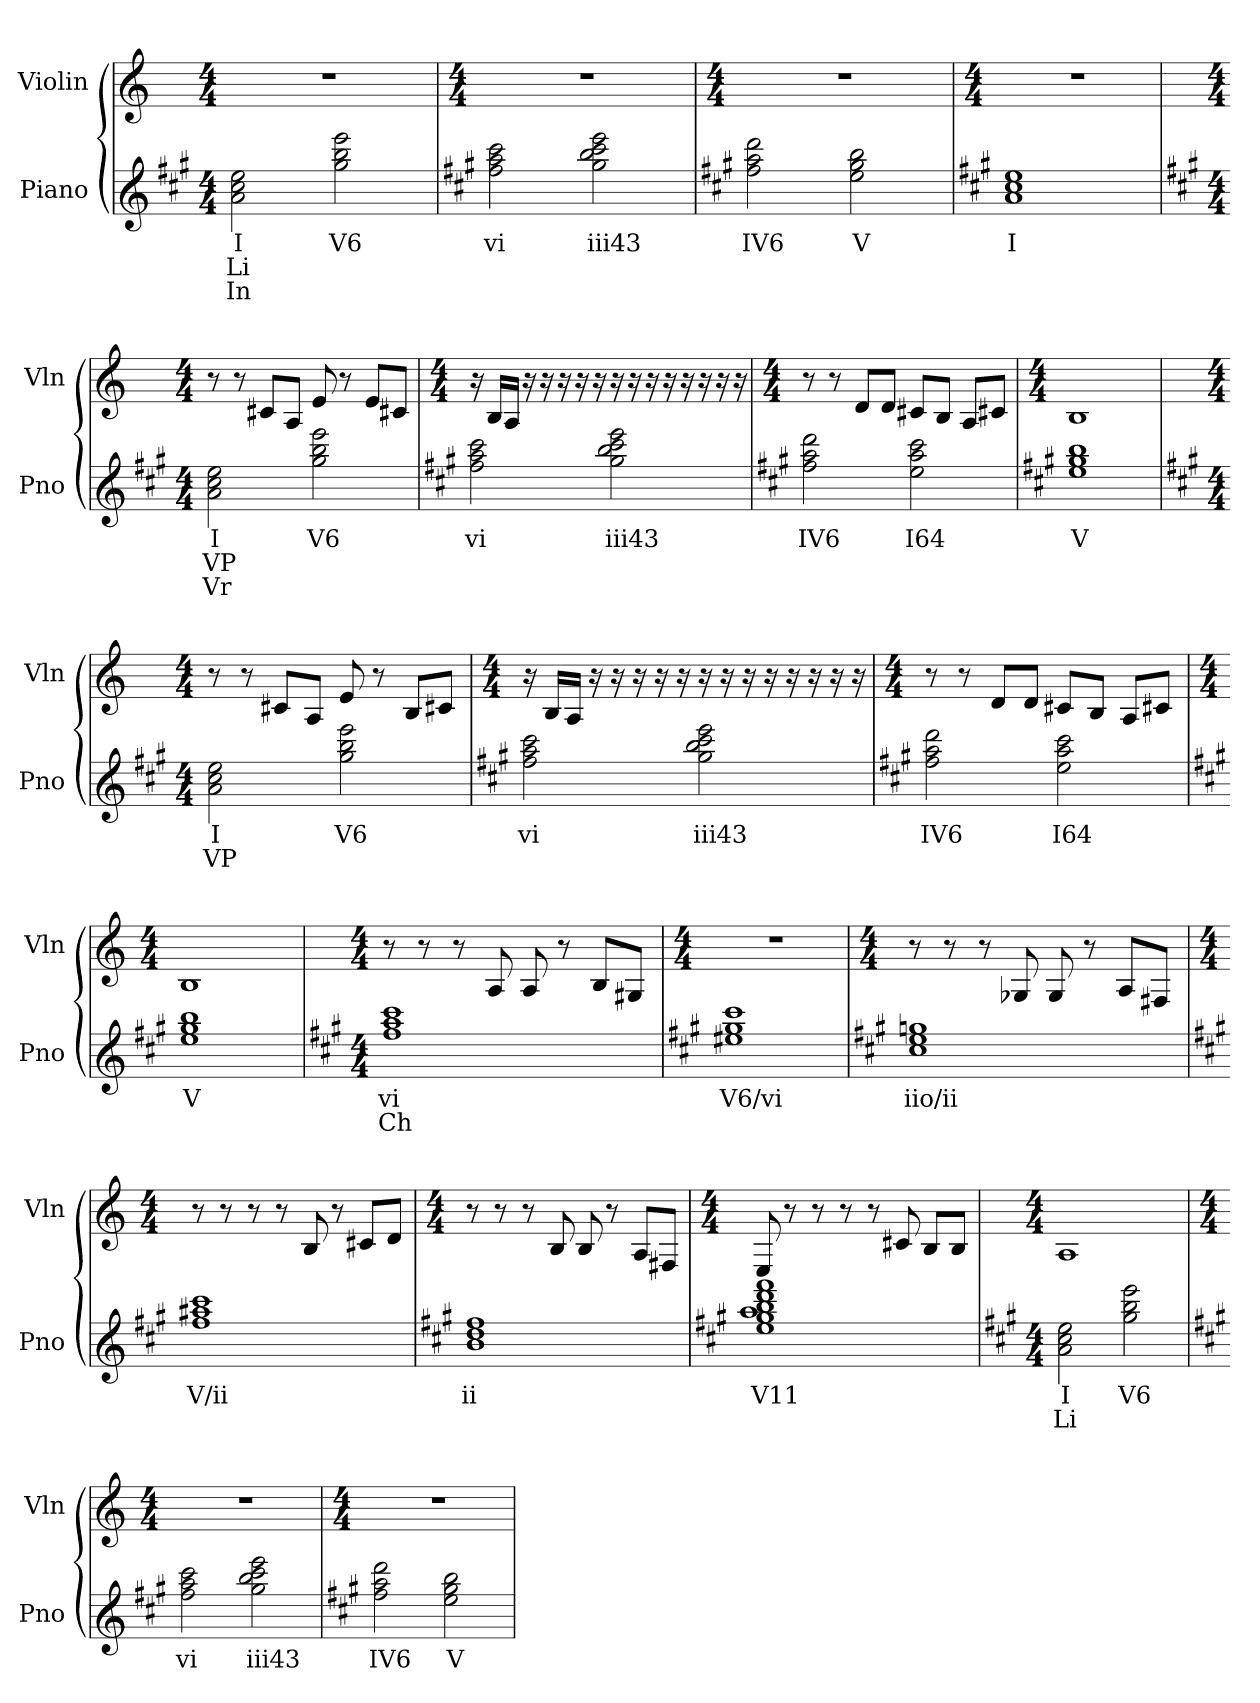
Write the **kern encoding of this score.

**kern	**text	**text	**text	**kern
*part2	*part2	*part2	*part2	*part1
*staff2	*staff2	*staff2	*staff2	*staff1
*I"Piano	*	*	*	*I"Violin
*I'Pno	*	*	*	*I'Vln
*k[f#c#g#]	*	*	*	*
*A:	*	*	*	*
*M4/4	*	*	*	*M4/4
=	=	=	=	=
2a 2cc# 2ee	I	Li	In	1r
2gg# 2bb 2eee	V6	.	.	.
=	=	=	=	=
*k[f#c#g#]	*	*	*	*
*A:	*	*	*	*
*	*	*	*	*M4/4
2ff# 2aa 2ccc#	vi	.	.	1r
2gg# 2bb 2ccc# 2eee	iii43	.	.	.
=	=	=	=	=
*k[f#c#g#]	*	*	*	*
*A:	*	*	*	*
*	*	*	*	*M4/4
2ff# 2aa 2ddd	IV6	.	.	1r
2ee 2gg# 2bb	V	.	.	.
=	=	=	=	=
*k[f#c#g#]	*	*	*	*
*A:	*	*	*	*
*	*	*	*	*M4/4
1a 1cc# 1ee	I	.	.	1r
=	=	=	=	=
*k[f#c#g#]	*	*	*	*
*A:	*	*	*	*
*M4/4	*	*	*	*M4/4
2a 2cc# 2ee	I	VP	Vr	8r
.	.	.	.	8r
.	.	.	.	8c#XL
.	.	.	.	8AJ
2gg# 2bb 2eee	V6	.	.	8e
.	.	.	.	8r
.	.	.	.	8eL
.	.	.	.	8c#XJ
=	=	=	=	=
*k[f#c#g#]	*	*	*	*
*A:	*	*	*	*
*	*	*	*	*M4/4
2ff# 2aa 2ccc#	vi	.	.	16r
.	.	.	.	16BLL
.	.	.	.	16AJJ
.	.	.	.	16r
.	.	.	.	16r
.	.	.	.	16r
.	.	.	.	16r
.	.	.	.	16r
2gg# 2bb 2ccc# 2eee	iii43	.	.	16r
.	.	.	.	16r
.	.	.	.	16r
.	.	.	.	16r
.	.	.	.	16r
.	.	.	.	16r
.	.	.	.	16r
.	.	.	.	16r
=	=	=	=	=
*k[f#c#g#]	*	*	*	*
*A:	*	*	*	*
*	*	*	*	*M4/4
2ff# 2aa 2ddd	IV6	.	.	8r
.	.	.	.	8r
.	.	.	.	8dL
.	.	.	.	8dJ
2ee 2aa 2ccc#	I64	.	.	8c#XL
.	.	.	.	8BJ
.	.	.	.	8AL
.	.	.	.	8c#XJ
=	=	=	=	=
*k[f#c#g#]	*	*	*	*
*A:	*	*	*	*
*	*	*	*	*M4/4
1ee 1gg# 1bb	V	.	.	1B
=	=	=	=	=
*k[f#c#g#]	*	*	*	*
*A:	*	*	*	*
*M4/4	*	*	*	*M4/4
2a 2cc# 2ee	I	VP	.	8r
.	.	.	.	8r
.	.	.	.	8c#XL
.	.	.	.	8AJ
2gg# 2bb 2eee	V6	.	.	8e
.	.	.	.	8r
.	.	.	.	8BL
.	.	.	.	8c#XJ
=	=	=	=	=
*k[f#c#g#]	*	*	*	*
*A:	*	*	*	*
*	*	*	*	*M4/4
2ff# 2aa 2ccc#	vi	.	.	16r
.	.	.	.	16BLL
.	.	.	.	16AJJ
.	.	.	.	16r
.	.	.	.	16r
.	.	.	.	16r
.	.	.	.	16r
.	.	.	.	16r
2gg# 2bb 2ccc# 2eee	iii43	.	.	16r
.	.	.	.	16r
.	.	.	.	16r
.	.	.	.	16r
.	.	.	.	16r
.	.	.	.	16r
.	.	.	.	16r
.	.	.	.	16r
=	=	=	=	=
*k[f#c#g#]	*	*	*	*
*A:	*	*	*	*
*	*	*	*	*M4/4
2ff# 2aa 2ddd	IV6	.	.	8r
.	.	.	.	8r
.	.	.	.	8dL
.	.	.	.	8dJ
2ee 2aa 2ccc#	I64	.	.	8c#XL
.	.	.	.	8BJ
.	.	.	.	8AL
.	.	.	.	8c#XJ
=	=	=	=	=
*k[f#c#g#]	*	*	*	*
*A:	*	*	*	*
*	*	*	*	*M4/4
1ee 1gg# 1bb	V	.	.	1B
=	=	=	=	=
*k[f#c#g#]	*	*	*	*
*A:	*	*	*	*
*M4/4	*	*	*	*M4/4
1ff# 1aa 1ccc#	vi	Ch	.	8r
.	.	.	.	8r
.	.	.	.	8r
.	.	.	.	8A
.	.	.	.	8A
.	.	.	.	8r
.	.	.	.	8BL
.	.	.	.	8G#XJ
=	=	=	=	=
*k[f#c#g#]	*	*	*	*
*A:	*	*	*	*
*	*	*	*	*M4/4
1ee#X 1gg# 1ccc#	V6/vi	.	.	1r
=	=	=	=	=
*k[f#c#g#]	*	*	*	*
*A:	*	*	*	*
*	*	*	*	*M4/4
1cc# 1ee 1ggn	iio/ii	.	.	8r
.	.	.	.	8r
.	.	.	.	8r
.	.	.	.	8G-X
.	.	.	.	8G-
.	.	.	.	8r
.	.	.	.	8AL
.	.	.	.	8F#XJ
=	=	=	=	=
*k[f#c#g#]	*	*	*	*
*A:	*	*	*	*
*	*	*	*	*M4/4
1ff# 1aa#X 1ccc#	V/ii	.	.	8r
.	.	.	.	8r
.	.	.	.	8r
.	.	.	.	8r
.	.	.	.	8B
.	.	.	.	8r
.	.	.	.	8c#XL
.	.	.	.	8dJ
=	=	=	=	=
*k[f#c#g#]	*	*	*	*
*A:	*	*	*	*
*	*	*	*	*M4/4
1b 1dd 1ff#	ii	.	.	8r
.	.	.	.	8r
.	.	.	.	8r
.	.	.	.	8B
.	.	.	.	8B
.	.	.	.	8r
.	.	.	.	8AL
.	.	.	.	8F#XJ
=	=	=	=	=
*k[f#c#g#]	*	*	*	*
*A:	*	*	*	*
*	*	*	*	*M4/4
1ee 1gg# 1bb 1ddd 1fff# 1aa	V11	.	.	8E
.	.	.	.	8r
.	.	.	.	8r
.	.	.	.	8r
.	.	.	.	8r
.	.	.	.	8c#X
.	.	.	.	8BL
.	.	.	.	8BJ
=	=	=	=	=
*k[f#c#g#]	*	*	*	*
*A:	*	*	*	*
*M4/4	*	*	*	*M4/4
2a 2cc# 2ee	I	Li	.	1A
2gg# 2bb 2eee	V6	.	.	.
=	=	=	=	=
*k[f#c#g#]	*	*	*	*
*A:	*	*	*	*
*	*	*	*	*M4/4
2ff# 2aa 2ccc#	vi	.	.	1r
2gg# 2bb 2ccc# 2eee	iii43	.	.	.
=	=	=	=	=
*k[f#c#g#]	*	*	*	*
*A:	*	*	*	*
*	*	*	*	*M4/4
2ff# 2aa 2ddd	IV6	.	.	1r
2ee 2gg# 2bb	V	.	.	.
=	=	=	=	=
*-	*-	*-	*-	*-
